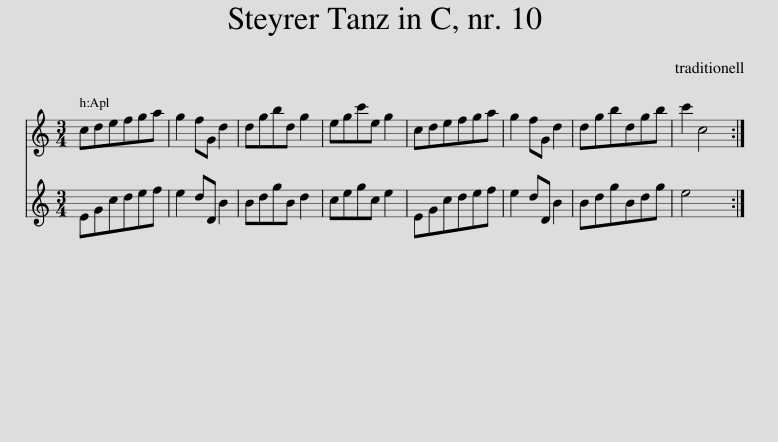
X:1
%%score 1 2
L:1/8
M:3/4
I:linebreak $
K:C
V:1 treble
V:2 treble
V:1
 cdefga | g2 fG d2 | dgbd g2 | egc'e g2 | cdefga | %5
 g2 fG d2 | dgbdgb | c'2 c4 :| %8
V:2
 EGcdef | e2 dD B2 | BdgB d2 | cegc e2 | EGcdef | %5
 e2 dD B2 | BdgBdg | e4 x2 :| %8
